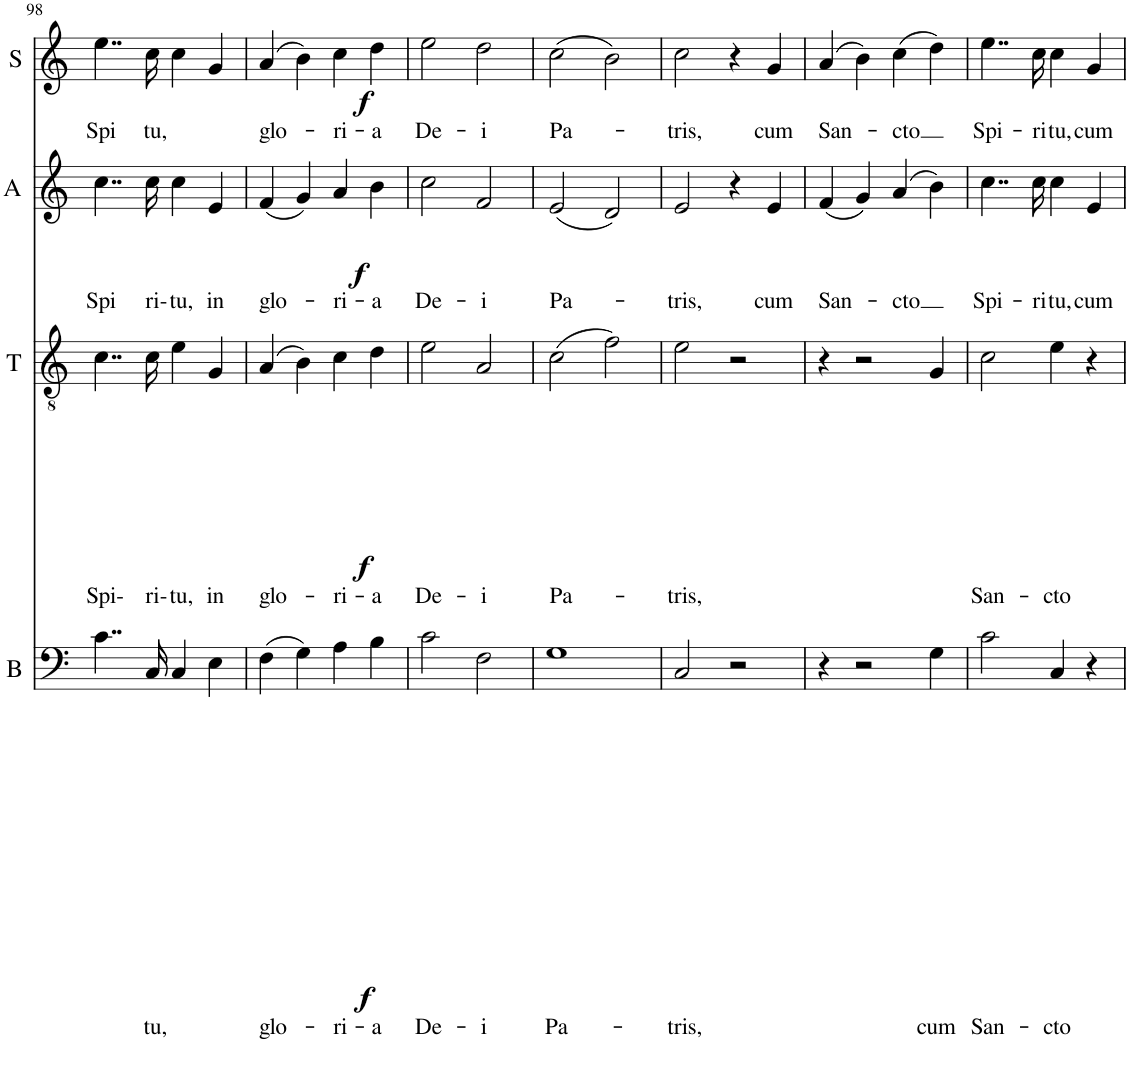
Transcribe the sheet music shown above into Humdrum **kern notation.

**kern	**text	**dynam	**kern	**text	**dynam	**kern	**text	**dynam	**kern	**text	**dynam
*part4	*part4	*part4	*part3	*part3	*part3	*part2	*part2	*part2	*part1	*part1	*part1
*staff4	*staff4	*staff4	*staff3	*staff3	*staff3	*staff2	*staff2	*staff2	*staff1	*staff1	*staff1
*I"B	*	*	*I"T	*	*	*I"A	*	*	*I"S	*	*
*I'B	*	*	*I'T	*	*	*I'A	*	*	*I'S	*	*
!!LO:PB:g=z
*clefF4	*	*	*clefGv2	*	*	*clefG2	*	*	*clefG2	*	*
*k[]	*	*	*k[]	*	*	*k[]	*	*	*k[]	*	*
*M4/4	*	*	*M4/4	*	*	*M4/4	*	*	*M4/4	*	*
*met(c)	*	*	*met(c)	*	*	*met(c)	*	*	*met(c)	*	*
=98	=98	=98	=98	=98	=98	=98	=98	=98	=98	=98	=98
!	!	!	!	!LO:LY:b	!	!	!LO:LY:b	!	!	!LO:LY:b	!
4..c\	.	.	4..c\	Spi-	.	4..cc\	Spi	.	4..ee\	Spi	.
!	!LO:LY:b	!	!	!LO:LY:b	!	!	!LO:LY:b	!	!	!LO:LY:b	!
16C/	tu,	.	16c\	ri-	.	16cc\	ri-	.	16cc\	tu,	.
!	!	!	!	!LO:LY:b	!	!	!LO:LY:b	!	!	!	!
4C/	.	.	4e\	tu,	.	4cc\	tu,	.	4cc\	.	.
!	!	!LO:DY:b	!	!LO:LY:b	!LO:DY:b	!	!LO:LY:b	!LO:DY:b	!	!	!LO:DY:b
4E\	.	f	4G/	in	f	4e/	in	f	4g/	.	f
=99	=99	=99	=99	=99	=99	=99	=99	=99	=99	=99	=99
!	!LO:LY:b	!	!	!LO:LY:b	!	!	!LO:LY:b	!	!	!LO:LY:b	!
(4F\	glo-	.	(4A/	glo-	.	(4f/	glo-	.	(4a/	glo-	.
4G\)	.	.	4B\)	.	.	4g/)	.	.	4b\)	.	.
!	!LO:LY:b	!	!	!LO:LY:b	!	!	!LO:LY:b	!	!	!LO:LY:b	!
4A\	-ri-	.	4c\	-ri-	.	4a/	-ri-	.	4cc\	-ri-	.
!	!LO:LY:b	!	!	!LO:LY:b	!	!	!LO:LY:b	!	!	!LO:LY:b	!
4B\	-a	.	4d\	-a	.	4b\	-a	.	4dd\	-a	.
=100	=100	=100	=100	=100	=100	=100	=100	=100	=100	=100	=100
!	!LO:LY:b	!	!	!LO:LY:b	!	!	!LO:LY:b	!	!	!LO:LY:b	!
2c\	De-	.	2e\	De-	.	2cc\	De-	.	2ee\	De-	.
!	!LO:LY:b	!	!	!LO:LY:b	!	!	!LO:LY:b	!	!	!LO:LY:b	!
2F\	-i	.	2A/	-i	.	2f/	-i	.	2dd\	-i	.
=101	=101	=101	=101	=101	=101	=101	=101	=101	=101	=101	=101
!	!LO:LY:b	!	!	!LO:LY:b	!	!	!LO:LY:b	!	!	!LO:LY:b	!
1G	Pa-	.	(2c\	Pa-	.	(2e/	Pa-	.	(2cc\	Pa-	.
.	.	.	2f\)	.	.	2d/)	.	.	2b\)	.	.
=102	=102	=102	=102	=102	=102	=102	=102	=102	=102	=102	=102
!	!LO:LY:b	!	!	!LO:LY:b	!	!	!LO:LY:b	!	!	!LO:LY:b	!
2C/	-tris,	.	2e\	-tris,	.	2e/	-tris,	.	2cc\	-tris,	.
2r	.	.	2r	.	.	4r	.	.	4r	.	.
!	!	!	!	!	!	!	!LO:LY:b	!	!	!LO:LY:b	!
.	.	.	.	.	.	4e/	cum	.	4g/	cum	.
=103	=103	=103	=103	=103	=103	=103	=103	=103	=103	=103	=103
!	!	!	!	!	!	!	!LO:LY:b	!	!	!LO:LY:b	!
4r	.	.	4r	.	.	(4f/	San-	.	(4a/	San-	.
2r	.	.	2r	.	.	4g/)	.	.	4b\)	.	.
!	!	!	!	!	!	!	!LO:LY:b	!	!	!LO:LY:b	!
.	.	.	.	.	.	(4a/	-cto	.	(4cc\	-cto	.
!	!LO:LY:b	!	!	!	!	!	!	!	!	!	!
4G\	cum	.	4G/	.	.	4b\)	.	.	4dd\)	.	.
=104	=104	=104	=104	=104	=104	=104	=104	=104	=104	=104	=104
!	!LO:LY:b	!	!	!LO:LY:b	!	!	!LO:LY:b	!	!	!LO:LY:b	!
2c\	San-	.	2c\	San-	.	4..cc\	Spi-	.	4..ee\	Spi-	.
!	!	!	!	!	!	!	!LO:LY:b	!	!	!LO:LY:b	!
.	.	.	.	.	.	16cc\	-ri-	.	16cc\	-ri-	.
!	!LO:LY:b	!	!	!LO:LY:b	!	!	!LO:LY:b	!	!	!LO:LY:b	!
4C/	-cto	.	4e\	-cto	.	4cc\	-tu,	.	4cc\	-tu,	.
!	!	!	!	!	!	!	!LO:LY:b	!	!	!LO:LY:b	!
4r	.	.	4r	.	.	4e/	cum	.	4g/	cum	.
=	=	=	=	=	=	=	=	=	=	=	=
*-	*-	*-	*-	*-	*-	*-	*-	*-	*-	*-	*-
